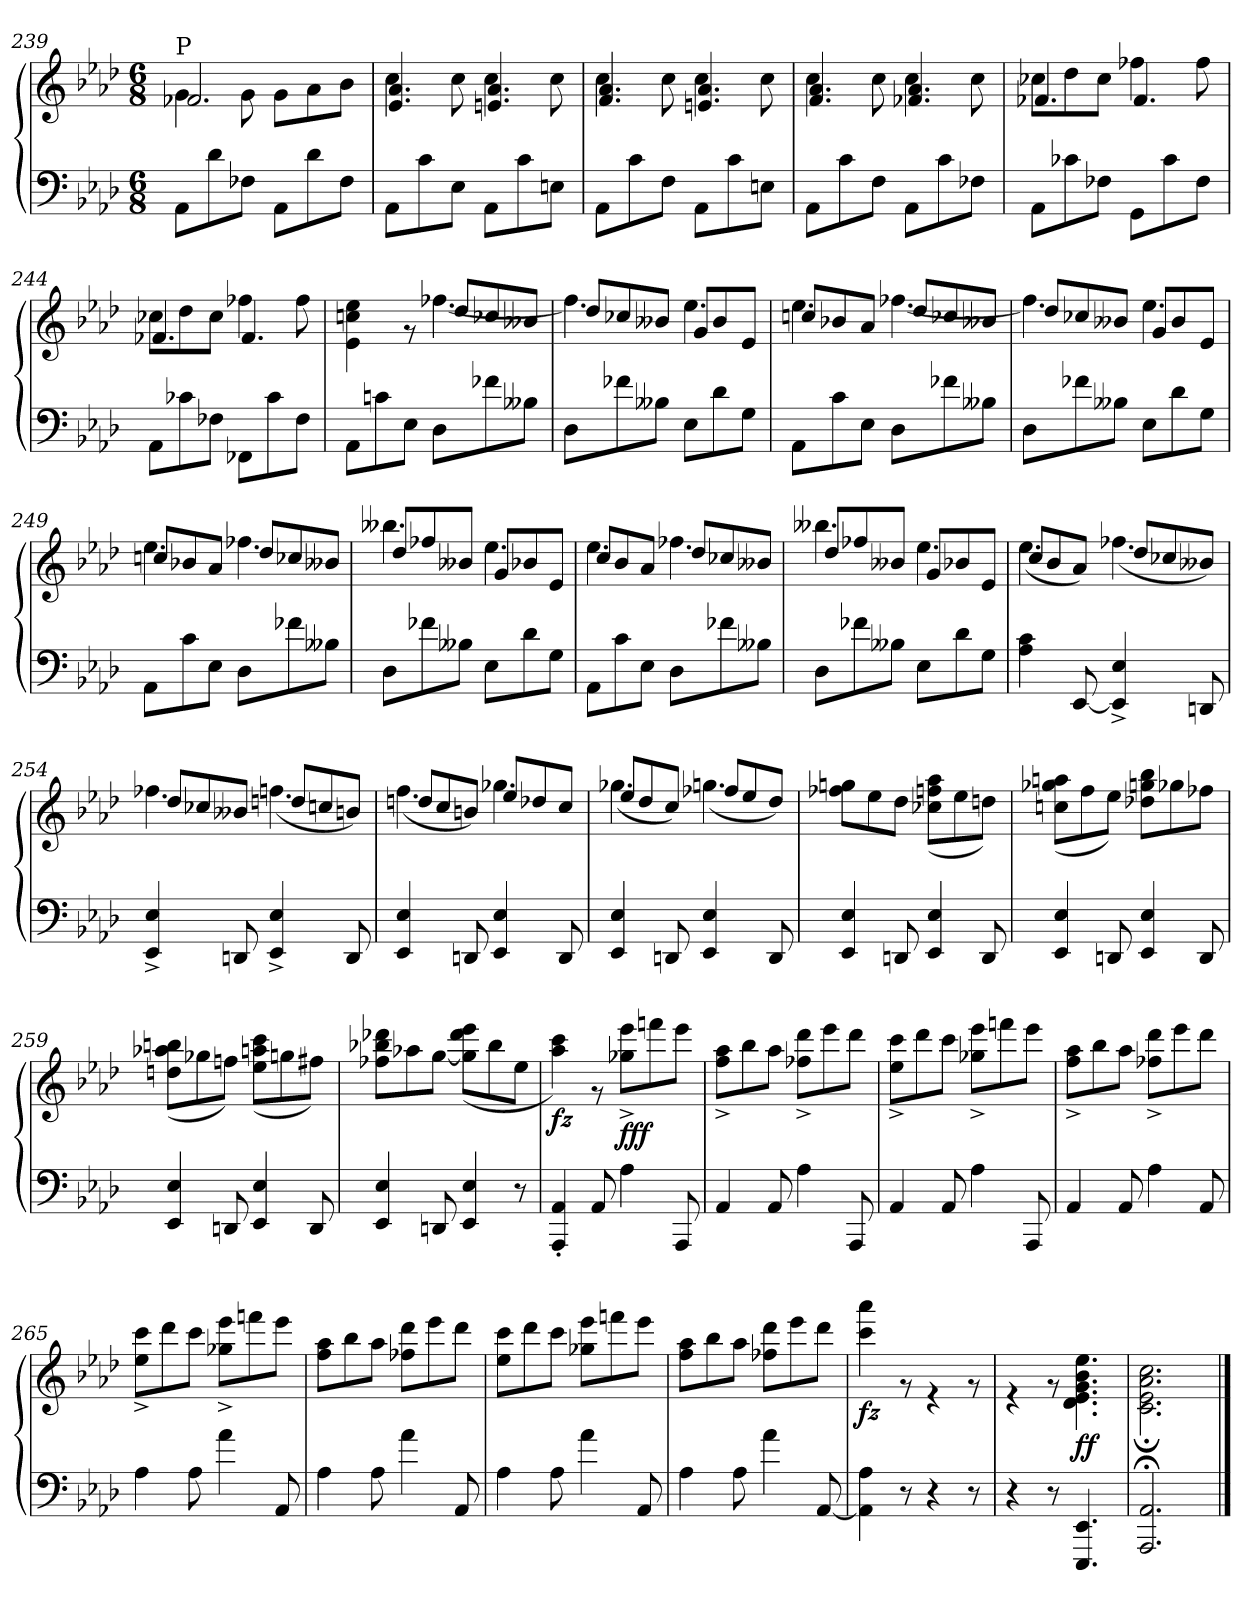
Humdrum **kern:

**kern	**kern	**dynam
*part1	*part1	*part1
*staff2	*staff1	*staff1/2
*clefF4	*clefG2	*
*k[b-e-a-d-]	*k[b-e-a-d-]	*
*A-:	*A-:	*
*M6/8	*M6/8	*
=239	=239	=239
*	*^	*
*	*	*^	*
!	!LO:TX:a:t=P	!	!	!
8AA-\L	2.ryy	4g\	2.f-X/	.
8d-\	.	.	.	.
8F-X\J	.	8g\	.	.
8AA-\L	.	8g\L	.	.
8d-\	.	8a-\	.	.
8F-\J	.	8b-\J	.	.
=240	=240	=240	=240	=240
8AA-\L	2.ryy	4cc\	4.e-/ 4.a-/	.
8c\	.	.	.	.
8E-\J	.	8cc\	.	.
8AA-\L	.	4cc\	4.en/ 4.a-/	.
8c\	.	.	.	.
8En\J	.	8cc\	.	.
=241	=241	=241	=241	=241
8AA-\L	2.ryy	4cc\	4.f/ 4.a-/	.
8c\	.	.	.	.
8F\J	.	8cc\	.	.
8AA-\L	.	4cc\	4.en/ 4.a-/	.
8c\	.	.	.	.
8En\J	.	8cc\	.	.
=242	=242	=242	=242	=242
8AA-\L	2.ryy	4cc\	4.f/ 4.a-/	.
8c\	.	.	.	.
8F\J	.	8cc\	.	.
8AA-\L	.	4cc\	4.f-X/ 4.a-/	.
8c\	.	.	.	.
8F-X\J	.	8cc\	.	.
=243	=243	=243	=243	=243
8AA-\L	2.ryy	8cc-X\L	4.f-X/	.
8c-X\	.	8dd-\	.	.
8F-X\J	.	8cc-\J	.	.
8GG\L	.	4ff-X\	4.f-/	.
8c-\	.	.	.	.
8F-\J	.	8ff-\	.	.
!!LO:LB:g=z	!!	!!
=244	=244	=244	=244	=244
8AA-\L	2.ryy	8cc-X\L	4.f-X/	.
8c-X\	.	8dd-\	.	.
8F-X\J	.	8cc-\J	.	.
8FF-X\L	.	4ff-X\	4.f-/	.
8c-\	.	.	.	.
8F-\J	.	8ff-\	.	.
=245	=245	=245	=245	=245
8AA-\L	2.ryy	4e-\ 4ccn\ 4ee-\	4.ryy	.
8cn\	.	.	.	.
8E-\J	.	8r	.	.
8D-\L	.	[4.ff-X\	8dd-/L	.
8f-X\	.	.	8cc-X/	.
8B--X\J	.	.	8b--X/J	.
=246	=246	=246	=246	=246
8D-\L	2.ryy	4.ff-\]	8dd-/L	.
8f-X\	.	.	8cc-X/	.
8B--X\J	.	.	8b--X/J	.
8E-\L	.	4.ee-\	8g/L	.
8d-\	.	.	8b--/	.
8G\J	.	.	8e-/J	.
=247	=247	=247	=247	=247
8AA-\L	2.ryy	4.ee-\	8ccn/L	.
8c\	.	.	8b-X/	.
8E-\J	.	.	8a-/J	.
8D-\L	.	[4.ff-X\	8dd-/L	.
8f-X\	.	.	8cc-X/	.
8B--X\J	.	.	8b--X/J	.
!!LO:PB:g=z	!!	!!
=248	=248	=248	=248	=248
8D-\L	2.ryy	4.ff-\]	8dd-/L	.
8f-X\	.	.	8cc-X/	.
8B--X\J	.	.	8b--X/J	.
8E-\L	.	4.ee-\	8g/L	.
8d-\	.	.	8b--/	.
8G\J	.	.	8e-/J	.
=249	=249	=249	=249	=249
8AA-\L	2.ryy	4.ee-\	8ccn/L	.
8c\	.	.	8b-X/	.
8E-\J	.	.	8a-/J	.
8D-\L	.	4.ff-X\	8dd-/L	.
8f-X\	.	.	8cc-X/	.
8B--X\J	.	.	8b--X/J	.
=250	=250	=250	=250	=250
8D-\L	2.ryy	4.bb--X\	8dd-/L	.
8f-X\	.	.	8ff-X/	.
8B--X\J	.	.	8b--X/J	.
8E-\L	.	4.ee-\	8g/L	.
8d-\	.	.	8b-X/	.
8G\J	.	.	8e-/J	.
!!LO:LB:g=z	!!	!!
=251	=251	=251	=251	=251
8AA-\L	2.ryy	4.ee-\	8cc/L	.
8c\	.	.	8b-/	.
8E-\J	.	.	8a-/J	.
8D-\L	.	4.ff-X\	8dd-/L	.
8f-X\	.	.	8cc-X/	.
8B--X\J	.	.	8b--X/J	.
=252	=252	=252	=252	=252
8D-\L	2.ryy	4.bb--X\	8dd-/L	.
8f-X\	.	.	8ff-X/	.
8B--X\J	.	.	8b--X/J	.
8E-\L	.	4.ee-\	8g/L	.
8d-\	.	.	8b-X/	.
8G\J	.	.	8e-/J	.
=253	=253	=253	=253	=253
4A-\ 4c\	2.ryy	(>4.ee-\	8cc/L	.
.	.	.	8b-/	.
[8EE-/	.	.	8a-/J)	.
4EE-/]^ 4E-/^	.	(>4.ff-X\	8dd-/L	.
.	.	.	8cc-X/	.
8DDn/	.	.	8b--X/J)	.
!!LO:LB:g=z	!!	!!
=254	=254	=254	=254	=254
4EE-/^ 4E-/^	2.ryy	4.ff-X\	8dd-/L	.
.	.	.	8cc-X/	.
8DDn/	.	.	8b--X/J	.
4EE-/^ 4E-/^	.	(>4.ffn\	8ddn/L	.
.	.	.	8ccn/	.
8DD/	.	.	8bn/J)	.
=255	=255	=255	=255	=255
4EE-/ 4E-/	2.ryy	(>4.ff\	8ddn/L	.
.	.	.	8cc/	.
8DDn/	.	.	8bn/J)	.
4EE-/ 4E-/	.	4.gg-X\	8ee-/L	.
.	.	.	8dd-X/	.
8DD/	.	.	8cc/J	.
=256	=256	=256	=256	=256
4EE-/ 4E-/	2.ryy	(>4.gg-X\	8ee-/L	.
.	.	.	8dd-/	.
8DDn/	.	.	8cc/J)	.
4EE-/ 4E-/	.	(>4.ggn\	8ff-X/L	.
.	.	.	8ee-/	.
8DD/	.	.	8dd-/J)	.
*	*	*v	*v	*
!!LO:LB:g=z
=257	=257	=257	=257
4EE-/ 4E-/	2.ryy	8ff-X\ 8ggn\L	.
.	.	8ee-\	.
8DDn/	.	8dd-\J	.
4EE-/ 4E-/	.	(>8cc-X\ 8ffn\ 8aa-\L	.
.	.	8ee-\	.
8DD/	.	8ddn\J)	.
=258	=258	=258	=258
4EE-/ 4E-/	2.ryy	(>8ccn\ 8gg-X\ 8aan\L	.
.	.	8ff\	.
8DDn/	.	8ee-\J)	.
4EE-/ 4E-/	.	8dd-X\ 8ggn\ 8bb-\L	.
.	.	8gg-X\	.
8DD/	.	8ff-X\J	.
=259	=259	=259	=259
4EE-/ 4E-/	2.ryy	(>8ddn\ 8aa-X\ 8bbn\L	.
.	.	8gg-X\	.
8DDn/	.	8ffn\J)	.
4EE-/ 4E-/	.	(>8ee-\ 8aan\ 8ccc\L	.
.	.	8ggn\	.
8DD/	.	8ff#X\J)	.
=260	=260	=260	=260
4EE-/ 4E-/	2.ryy	8ff-X\ 8bb-X\ 8ddd-X\L	.
.	.	8aa-X\	.
8DDn/	.	[8gg\J	.
4EE-/ 4E-/	.	(>8gg\] 8ddd-\ 8eee-\L	.
.	.	8bb-\	.
8r	.	8ee-\J	.
!!LO:LB:g=z	!!
=261	=261	=261	=261
!	!	!	!LO:DY:b
4AAA-/' 4AA-/'	2.ryy	4aa-\ 4ccc\)	fz
8AA-/	.	8r	.
!	!	!	!LO:DY:b
4A-\	.	8gg-X\^ 8eee-\^L	fff
.	.	8fffn\	.
8AAA-/	.	8eee-\J	.
=262	=262	=262	=262
4AA-/	2.ryy	8ff\^ 8aa-\^L	.
.	.	8bb-\	.
8AA-/	.	8aa-\J	.
4A-\	.	8ff-X\^ 8ddd-\^L	.
.	.	8eee-\	.
8AAA-/	.	8ddd-\J	.
=263	=263	=263	=263
4AA-/	2.ryy	8ee-\^ 8ccc\^L	.
.	.	8ddd-\	.
8AA-/	.	8ccc\J	.
4A-\	.	8gg-X\^ 8eee-\^L	.
.	.	8fffn\	.
8AAA-/	.	8eee-\J	.
=264	=264	=264	=264
4AA-/	2.ryy	8ff\^ 8aa-\^L	.
.	.	8bb-\	.
8AA-/	.	8aa-\J	.
4A-\	.	8ff-X\^ 8ddd-\^L	.
.	.	8eee-\	.
8AA-/	.	8ddd-\J	.
=265	=265	=265	=265
4A-\	2.ryy	8ee-\^ 8ccc\^L	.
.	.	8ddd-\	.
8A-\	.	8ccc\J	.
4a-\	.	8gg-X\^ 8eee-\^L	.
.	.	8fffn\	.
8AA-/	.	8eee-\J	.
!!LO:LB:g=z	!!
=266	=266	=266	=266
4A-\	2.ryy	8ff\ 8aa-\L	.
.	.	8bb-\	.
8A-\	.	8aa-\J	.
4a-\	.	8ff-X\ 8ddd-\L	.
.	.	8eee-\	.
8AA-/	.	8ddd-\J	.
=267	=267	=267	=267
4A-\	2.ryy	8ee-\ 8ccc\L	.
.	.	8ddd-\	.
8A-\	.	8ccc\J	.
4a-\	.	8gg-X\ 8eee-\L	.
.	.	8fffn\	.
8AA-/	.	8eee-\J	.
=268	=268	=268	=268
4A-\	2.ryy	8ff\ 8aa-\L	.
.	.	8bb-\	.
8A-\	.	8aa-\J	.
4a-\	.	8ff-X\ 8ddd-\L	.
.	.	8eee-\	.
[8AA-/	.	8ddd-\J	.
=269	=269	=269	=269
!	!	!	!LO:DY:b
4AA-\] 4A-\	2.ryy	4ccc\ 4aaa-\	fz
8r	.	8r	.
4r	.	4r	.
8r	.	8r	.
=270	=270	=270	=270
4r	2.ryy	4r	.
8r	.	8r	.
!	!	!	!LO:DY:b
4.EEE-/ 4.EE-/	.	4.d-\ 4.e-\ 4.g\ 4.b-\ 4.ee-\	ff
=271	=271	=271	=271
2.AAA-/;< 2.AA-/;<	2.ryy	2.c\; 2.e-\; 2.a-\; 2.cc\;	.
*	*v	*v	*
==	==	==
*-	*-	*-
